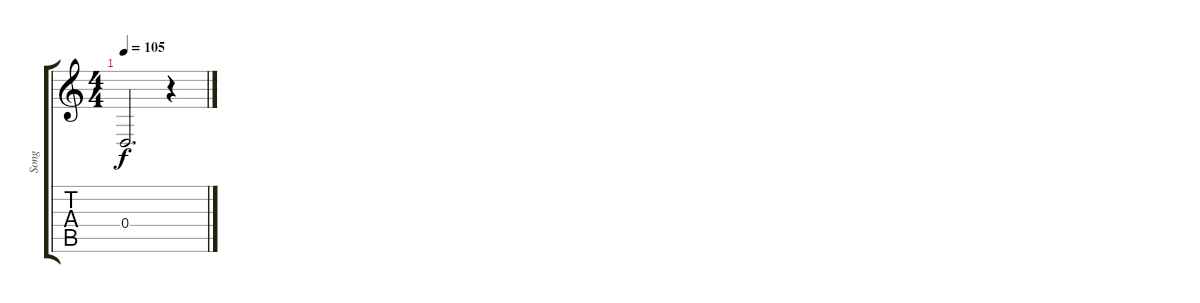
\track ("Song" "Song") {instrument viola}
\staff {score tabs}
\tuning (E4 B3 G3 D3 A2 E2) {hide}
\ts (4 4)
\tempo 105
\clef g2
\ks c
0.4.2{d dy f} r.4
